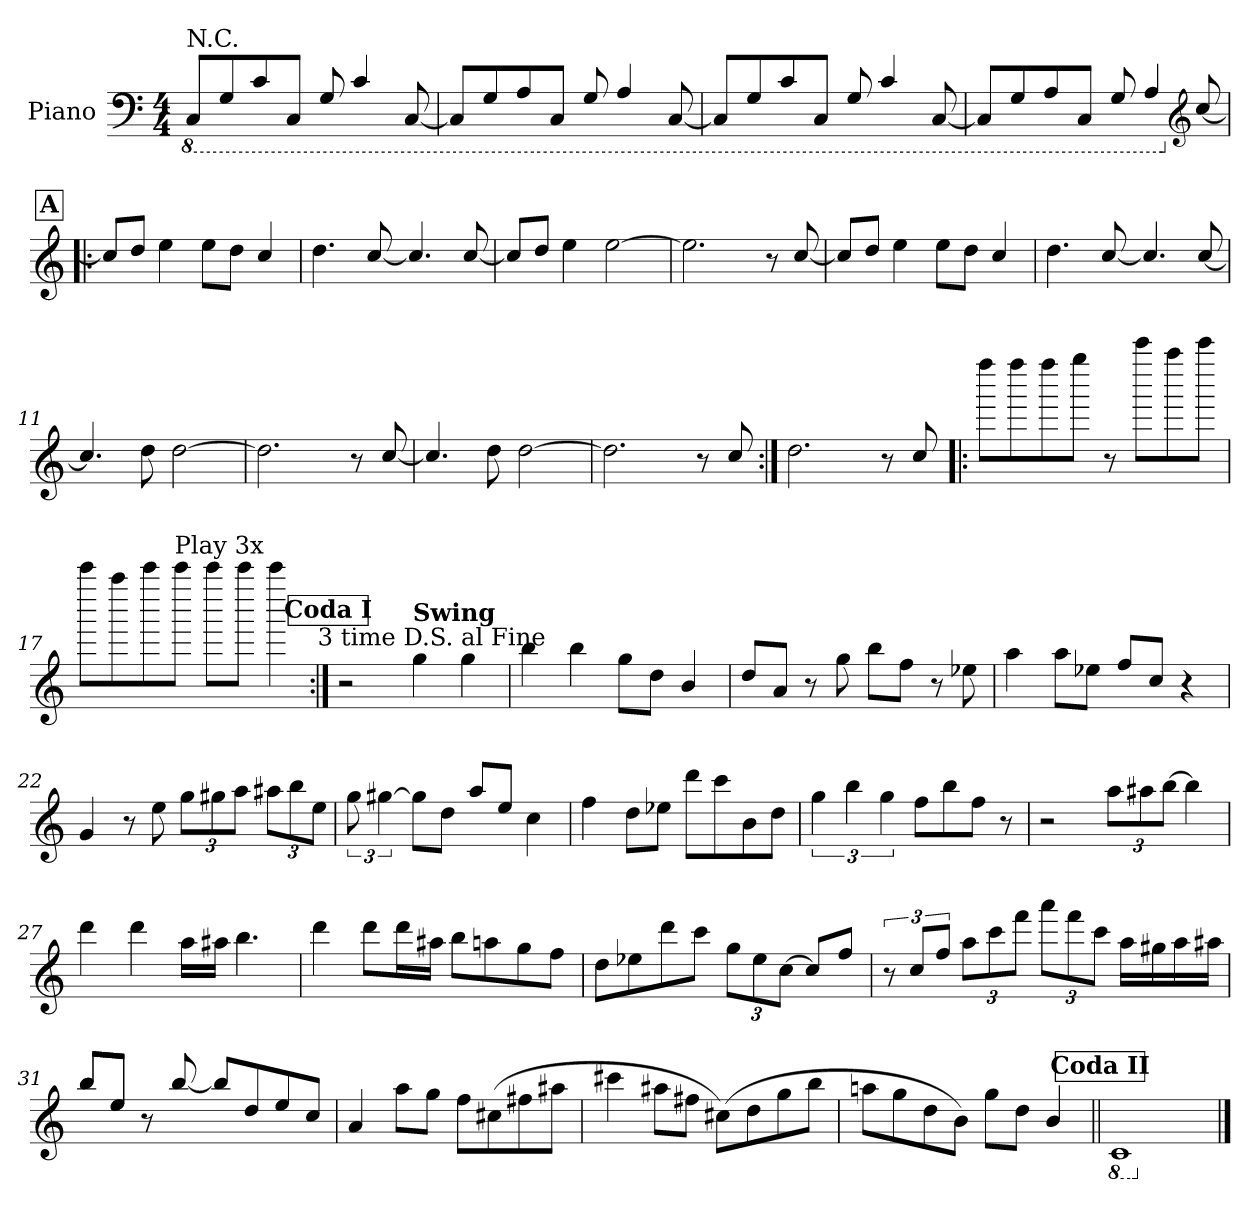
**kern
*part1
*staff1
*I"Piano
*I'Pno.
*clefF4
*k[]
*M4/4
*MM150
*8ba
=1
!LO:TX:a:t=N.C.
8CC/L
8GG/
8C/
8CC/J
8GG/
4C/
[8CC/
=2
8CC/L]
8GG/
8AA/
8CC/J
8GG/
4AA/
[8CC/
=3
8CC/L]
8GG/
8C/
8CC/J
8GG/
4C/
[8CC/
=4
8CC/L]
8GG/
8AA/
8CC/J
8GG/
4AA/
*clefG2
*X8ba
[8cc/
!!LO:LB:g=z
!!LO:REH:place=s1:a:B:fs=14:t=A
=5!|:
8cc/L]
8dd/J
4ee\
8ee\L
8dd\J
4cc/
=6
4.dd\
[8cc/
4.cc/]
[8cc/
=7
8cc/L]
8dd/J
4ee\
[2ee\
=8
2.ee\]
8r
[8cc/
!!LO:LB:g=z
=9
8cc/L]
8dd/J
4ee\
8ee\L
8dd\J
4cc/
=10
4.dd\
[8cc/
4.cc/]
[8cc/
=11
4.cc/]
8dd\
[2dd\
=12
2.dd\]
8r
[8cc/
!!LO:LB:g=z
=13
4.cc/]
8dd\
[2dd\
=14
2.dd\]
8r
8cc/
=15:|!
2.dd\
8r
8cc/
=16!|:
8ffff\L
8ffff\
8ffff\
8gggg\J
8r
8ccccc\L
8aaaa\
8ccccc\J
=17
8ccccc\L
8aaaa\
8ccccc\
!LO:TX:a:t=Play 3x
8ccccc\J
8ccccc\L
8ccccc\J
4ccccc\
!LO:TX:a:t=3 time D.S. al Fine
!!LO:LB:g=z
!!LO:REH:place=s1:a:B:fs=14:t=Coda I
=18:|!
2r
!LO:TX:a:B:t=Swing
4gg\
4gg\
=19
4bb\
4bb\
8gg\L
8dd\J
4b/
=20
8dd/L
8a/J
8r
8gg\
8bb\L
8ff\J
8r
8ee-X\
=21
4aa\
8aa\L
8ee-X\J
8ff/L
8cc/J
4r
=22
4g/
8r
8ee\
*Xbrackettup
12gg\L
12gg#X\
12aa\J
12aa#X\L
12bb\
12ee\J
=23
*brackettup
12gg\
[6gg#X\
8gg#\L]
8dd\J
8aa/L
8ee/J
4cc\
!!LO:LB:g=z
=24
4ff\
8dd\L
8ee-X\J
8ddd\L
8ccc\
8b\
8dd\J
=25
6gg\
6bb\
6gg\
8ff\L
8bb\
8ff\J
8r
=26
2r
*Xbrackettup
12aa\L
12aa#X\
[12bb\J
4bb\]
=27
4ddd\
4ddd\
16aa\LL
16aa#X\JJ
4.bb\
=28
4ddd\
8ddd\L
16ddd\L
16aa#X\JJ
8bb\L
8aan\
8gg\
8ff\J
!!LO:LB:g=z
=29
8dd\L
8ee-X\
8ddd\
8ccc\J
12gg\L
12ee-\
[12cc\J
8cc/L]
8ff/J
=30
*brackettup
12r
12cc/L
12ff/J
*Xbrackettup
12aa\L
12ccc\
12fff\J
12aaa\L
12fff\
12ccc\J
16aa\LL
16gg#X\
16aa\
16aa#X\JJ
=31
*^
8bb/L	8bb/L
8ee/J	8ee/J
8r	2.ryy
[8bb/	.
8bb/L]	.
8dd/	.
8ee/	.
8cc/J	.
*v	*v
=32
4a/
8aa\L
8gg\J
8ff\L
(>8cc#X\
8ff#X\
8aa#X\J
!!LO:LB:g=z
=33
4ccc#X\
8aa#X\L
8ff#X\J
(>8cc#X\L)
8dd\
8gg\
8bb\J
=34
8aan\L
8gg\
8dd\
8b\J)
8gg\L
8dd\J
4b/
!!LO:REH:place=s1:a:B:fs=14:t=Coda II
=35||
*8ba
1C
*X8ba
==
*-
